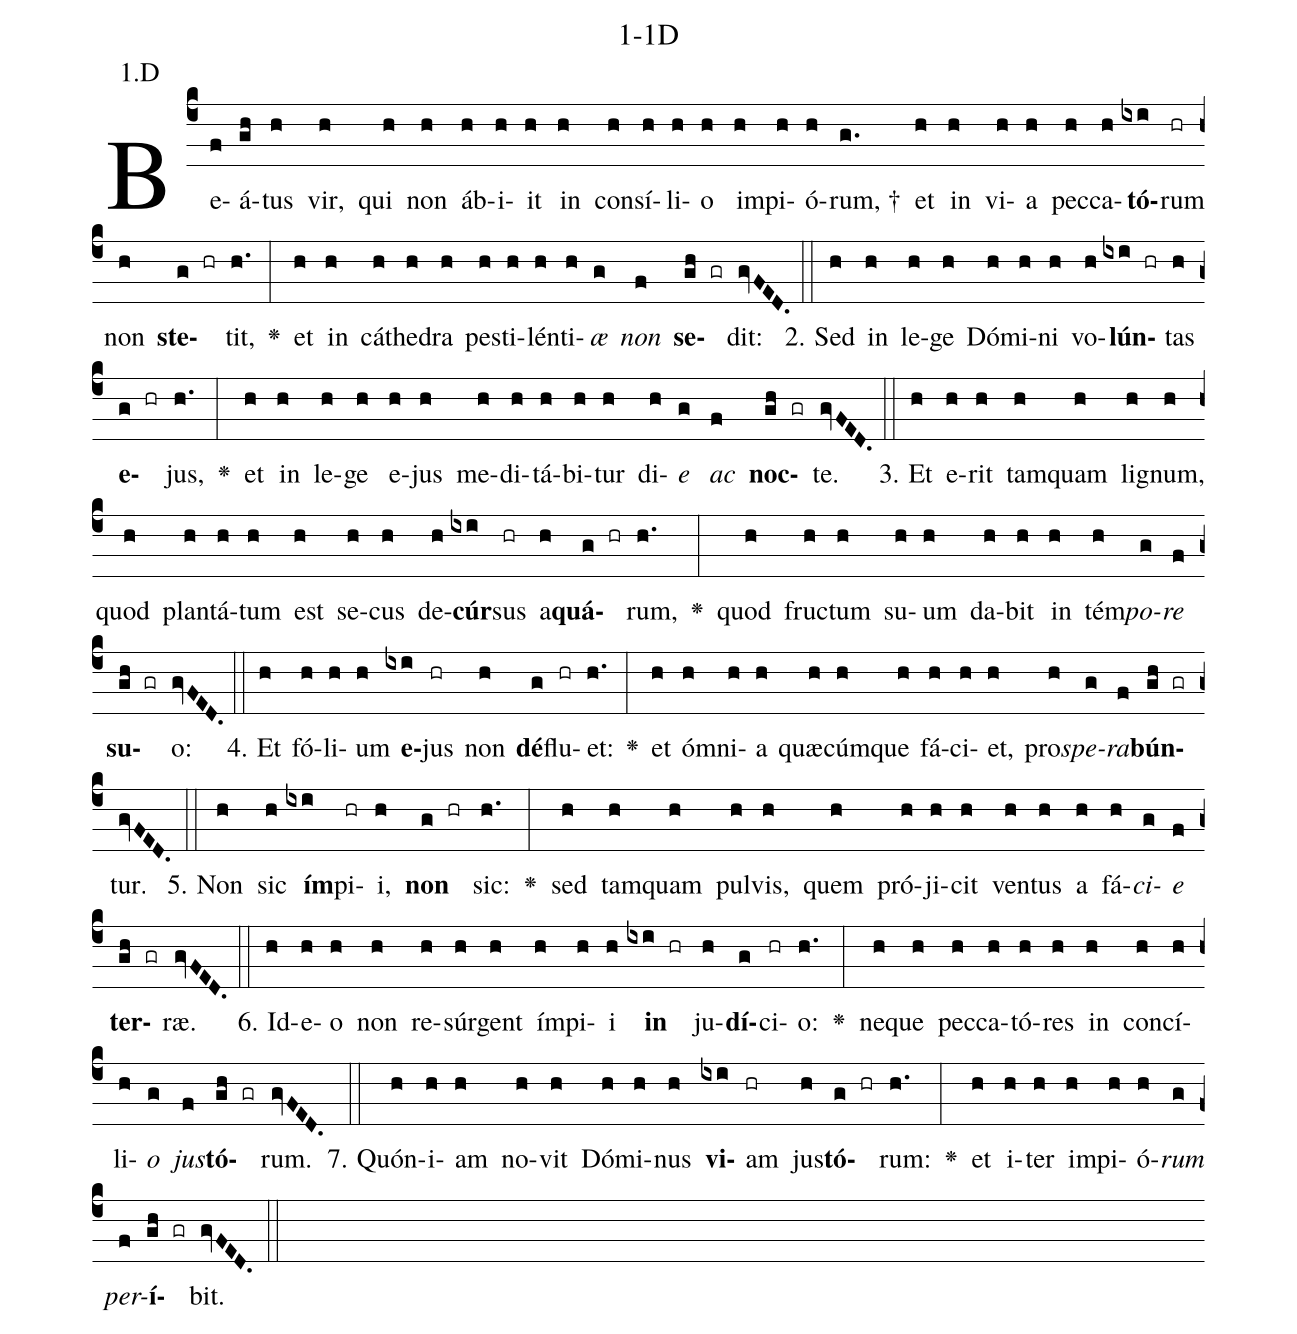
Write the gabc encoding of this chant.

name: 1-1D;
annotation: 1.D;
%%
(c4)Be(f)á(gh)tus(h) vir,(h) qui(h) non(h) áb(h)i(h)it(h) in(h) con(h)sí(h)li(h)o(h) im(h)pi(h)ó(h)rum, †(g.) et(h) in(h) vi(h)a(h) pec(h)ca(h)<b>tó</b>(ixi)rum(hr) non(h) <b>ste</b>(g hr)tit,(h.) <v>\greheightstar</v>(:) et(h) in(h) cá(h)the(h)dra(h) pes(h)ti(h)lén(h)ti(h)<i>æ</i>(g) <i>non</i>(f) <b>se</b>(gh gr)dit:(gvFED.) (::)
2. Sed(h) in(h) le(h)ge(h) Dó(h)mi(h)ni(h) vo(h)<b>lún</b>(ixi hr)tas(h) <b>e</b>(g hr)jus,(h.) <v>\greheightstar</v>(:) et(h) in(h) le(h)ge(h) e(h)jus(h) me(h)di(h)tá(h)bi(h)tur(h) di(h)<i>e</i>(g) <i>ac</i>(f) <b>noc</b>(gh gr)te.(gvFED.) (::)
3. Et(h) e(h)rit(h) tam(h)quam(h) li(h)gnum,(h) quod(h) plan(h)tá(h)tum(h) est(h) se(h)cus(h) de(h)<b>cúr</b>(ixi)sus(hr) a(h)<b>quá</b>(g hr)rum,(h.) <v>\greheightstar</v>(:) quod(h) fruc(h)tum(h) su(h)um(h) da(h)bit(h) in(h) tém(h)<i>po</i>(g)<i>re</i>(f) <b>su</b>(gh gr)o:(gvFED.) (::)
4. Et(h) fó(h)li(h)um(h) <b>e</b>(ixi)jus(hr) non(h) <b>dé</b>(g)flu(hr)et:(h.) <v>\greheightstar</v>(:) et(h) óm(h)ni(h)a(h) quæ(h)cúm(h)que(h) fá(h)ci(h)et,(h) pro(h)<i>spe</i>(g)<i>ra</i>(f)<b>bún</b>(gh gr)tur.(gvFED.) (::)
5. Non(h) sic(h) <b>ím</b>(ixi)pi(hr)i,(h) <b>non</b>(g hr) sic:(h.) <v>\greheightstar</v>(:) sed(h) tam(h)quam(h) pul(h)vis,(h) quem(h) pró(h)ji(h)cit(h) ven(h)tus(h) a(h) fá(h)<i>ci</i>(g)<i>e</i>(f) <b>ter</b>(gh gr)ræ.(gvFED.) (::)
6. Id(h)e(h)o(h) non(h) re(h)súr(h)gent(h) ím(h)pi(h)i(h) <b>in</b>(ixi hr) ju(h)<b>dí</b>(g)ci(hr)o:(h.) <v>\greheightstar</v>(:) ne(h)que(h) pec(h)ca(h)tó(h)res(h) in(h) con(h)cí(h)li(h)<i>o</i>(g) <i>jus</i>(f)<b>tó</b>(gh gr)rum.(gvFED.) (::)
7. Quón(h)i(h)am(h) no(h)vit(h) Dó(h)mi(h)nus(h) <b>vi</b>(ixi)am(hr) jus(h)<b>tó</b>(g hr)rum:(h.) <v>\greheightstar</v>(:) et(h) i(h)ter(h) im(h)pi(h)ó(h)<i>rum</i>(g) <i>per</i>(f)<b>í</b>(gh gr)bit.(gvFED.) (::)
